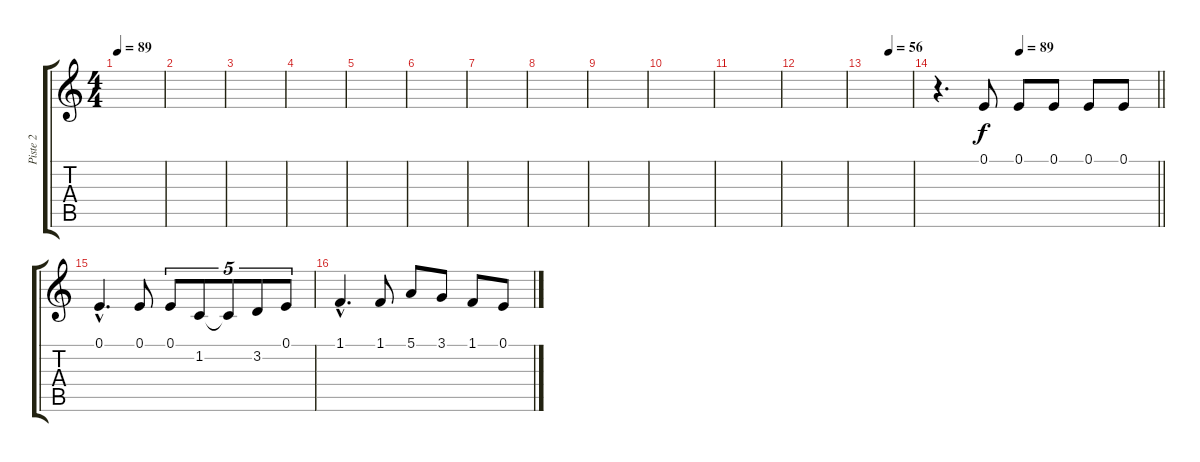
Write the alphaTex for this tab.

\track ("Piste 2" "Piste 2") {instrument flute}
\staff {score tabs}
\tuning (E4 B3 G3 D3 A2 E2) {hide}
\ts (4 4)
\tempo 89
\tempo 68
\tempo 89
\clef g2
\ks c
|
|
|
|
|
|
|
|
|
|
|
|
\tempo (56 0.5)
|
\tempo (89 0.375)
\barLineRight lightlight
r.4{d} 0.1.8 0.1.8 0.1.8 0.1.8 0.1.8 |
0.1{hac}.4{d} 0.1.8 0.1.8{tu (5 4)} 1.2.8{tu (5 4)} 1.2{t}.8{tu (5 4)} 3.2.8{tu (5 4)} 0.1.8{tu (5 4)} |
1.1{hac}.4{d} 1.1.8 5.1.8 3.1.8 1.1.8 0.1.8
